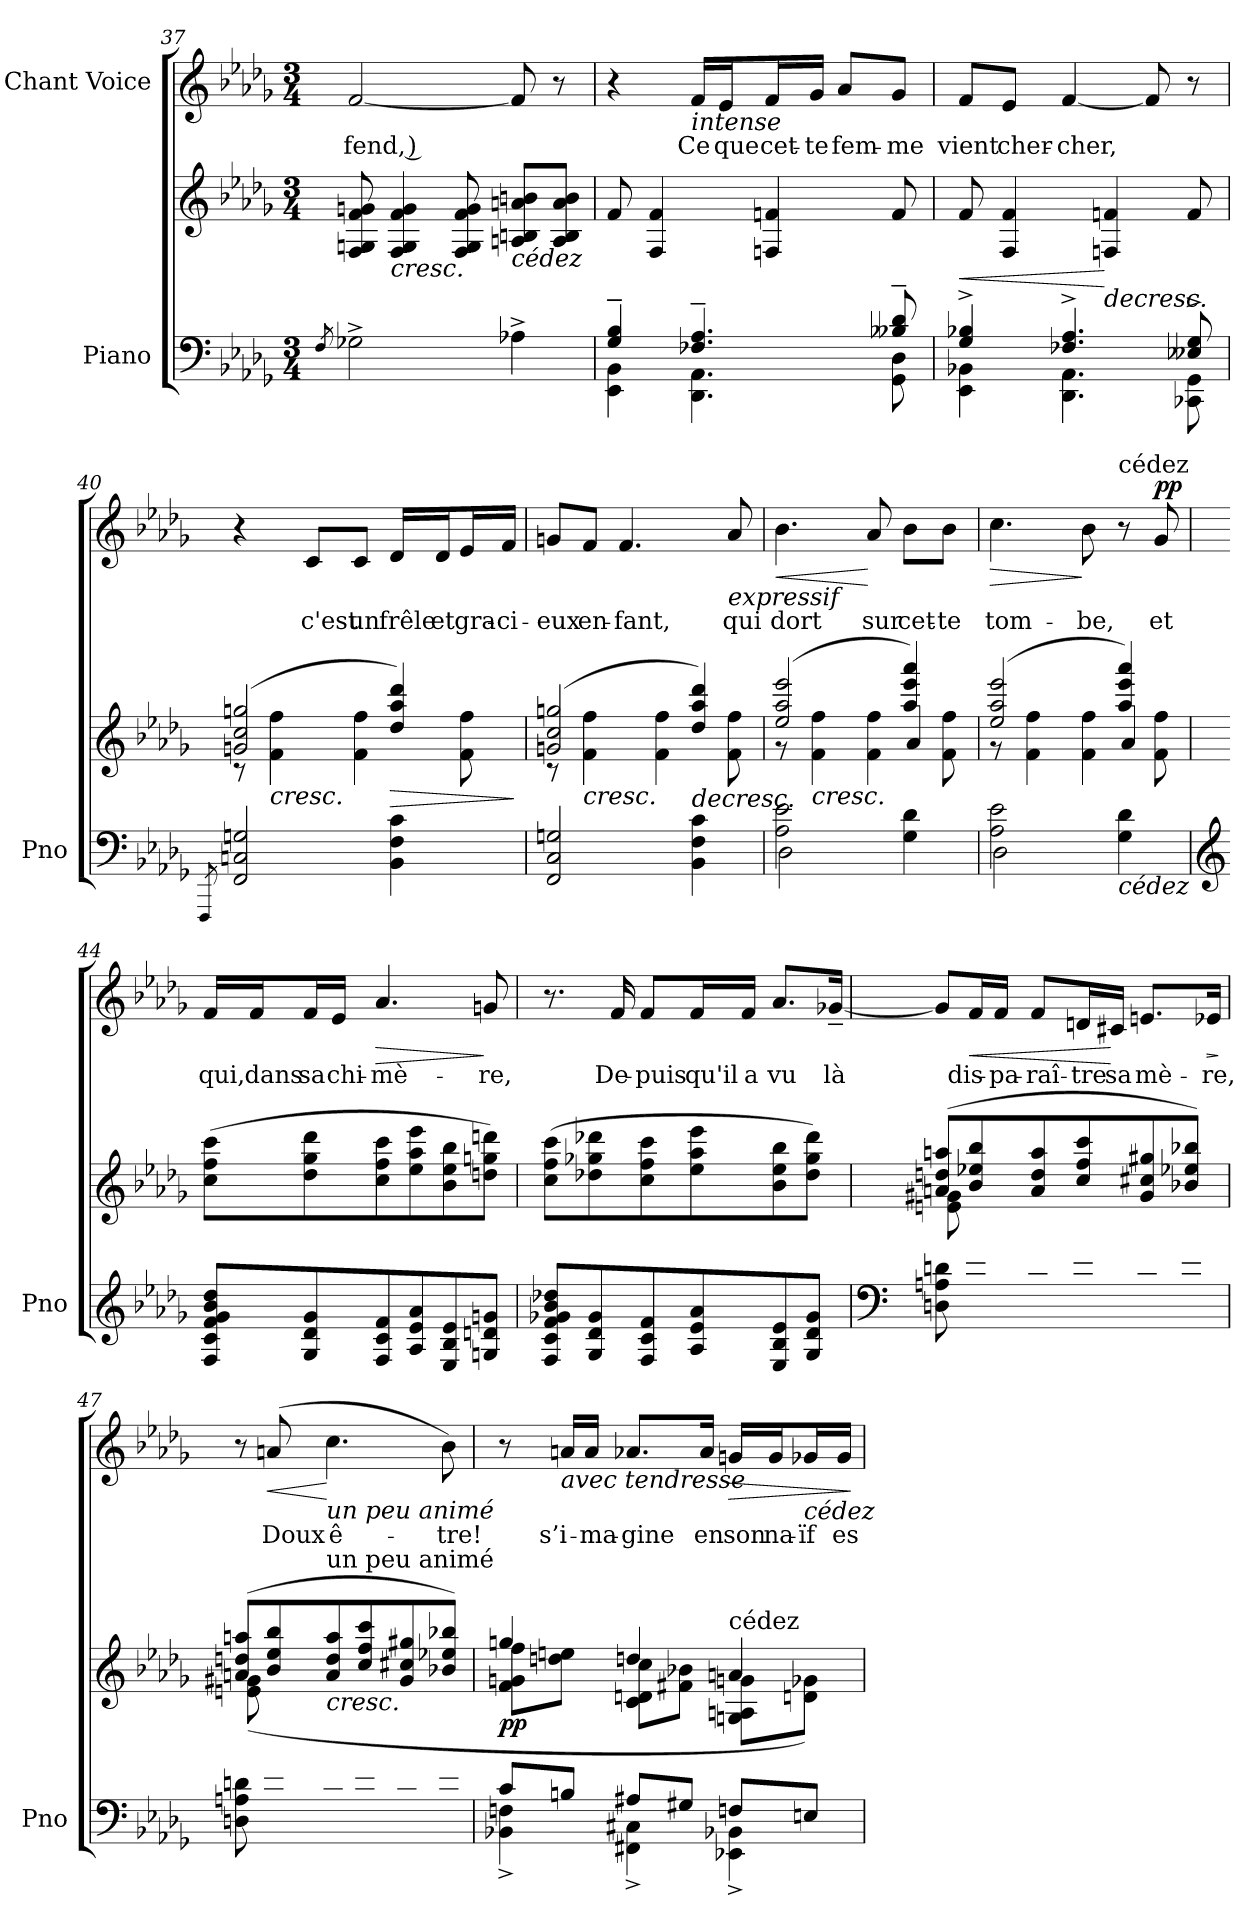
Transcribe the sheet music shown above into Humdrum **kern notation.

**kern	**kern	**dynam	**kern	**text	**dynam
*part2	*part2	*part2	*part1	*part1	*part1
*staff3	*staff2	*staff2/3	*staff1	*staff1	*staff1
*I"Piano	*	*	*I"Chant Voice	*	*
*I'Pno	*	*	*	*	*
*clefF4	*clefG2	*	*clefG2	*	*
*k[b-e-a-d-g-]	*k[b-e-a-d-g-]	*	*k[b-e-a-d-g-]	*	*
*M3/4	*M3/4	*	*M3/4	*	*
=37	=37	=37	=37	=37	=37
8qF/	.	.	.	.	.
!	!	!	!	!LO:LY:b	!
2G-X^\	8F/ 8Gn/ 8f/ 8gn/	.	[2f/	fend, )	.
!	!	!LO:HP:b	!	!	!
.	4F/ 4G/ 4f/ 4g/	<	.	.	.
.	8F/ 8G/ 8f/ 8g/	.	.	.	.
!	!LO:TX:b:i:t=cédez	!	!	!	!
4A-X^\	8An/ 8Bn/ 8an/ 8bn/L	.	8f/]	.	.
.	8A/ 8B/ 8a/ 8b/J	.	8r	.	.
=38	=38	=38	=38	=38	=38
*^	*	*	*	*	*
!	!	!	!LO:DY:b	!	!	!
!	!	!	!LO:DY:n=1:b	!	!	!
4G-/~ 4B-/~	4EE-\ 4BB-\	8f/	f other-dynamics	4r	.	.
.	.	4F/ 4f/	.	.	.	.
!	!	!	!	!LO:TX:b:i:t=intense	!	!
!	!	!	!	!	!LO:LY:b	!
4.F-X/~ 4.A-/~	4.DD-\ 4.AA-\	.	.	16f/LL	Ce	.
!	!	!	!	!	!LO:LY:b	!
.	.	.	.	16e-/J	que	.
!	!	!	!	!	!LO:LY:b	!
.	.	4Fn/ 4fn/	.	16f/L	cet-	.
!	!	!	!	!	!LO:LY:b	!
.	.	.	.	16g-/JJ	-te	.
!	!	!	!	!	!LO:LY:b	!
.	.	.	.	8a-/L	fem-	.
!	!	!	!	!	!LO:LY:b	!
8B--X/~ 8d-/~	8GG-\ 8D-\	8f/	.	8g-/J	-me	.
!!LO:LB:g=z
=39	=39	=39	=39	=39	=39	=39
!	!	!	!LO:HP:b	!	!LO:LY:b	!
4G-/^ 4B-X/^	4EE-\ 4BB-X\	8f/	<	8f/L	vient	.
!	!	!	!	!	!LO:LY:b	!
.	.	4F/ 4f/	.	8e-/J	cher-	.
!	!	!	!	!	!LO:LY:b	!
4.F-X/^ 4.A-/^	4.DD-\ 4.AA-\	.	.	[4f/	-cher,	.
!	!	!	!LO:HP:n=1:b	!	!	!
.	.	4Fn/ 4fn/	[ >	.	.	.
.	.	.	.	8f/]	.	.
8E--X/^ 8G-/^	8CC-X\ 8GG-\	8f/	.	8r	.	.
*v	*v	*	*	*	*	*
.	.	[	.	.	.
=40	=40	=40	=40	=40	=40
8qFFF/	.	.	.	.	.
*	*^	*	*	*	*
!	!	!	!LO:DY:b	!	!	!
!	!	!	!LO:DY:n=1:b	!	!	!
2FF/ 2Cn/ 2Gn/	(2gn/ 2cc/ 2ggn/	8r	p other-dynamics	4r	.	.
!	!	!	!LO:HP:b	!	!	!
.	.	4f\ 4ff\	<	.	.	.
!	!	!	!	!	!LO:LY:b	!LO:DY:a
!	!	!	!	!	!	!LO:DY:n=1:a
.	.	.	.	8c/L	c'est	p other-dynamics
!	!	!	!	!	!LO:LY:b	!
.	.	4f\ 4ff\	]	8c/J	un	.
!	!	!	!LO:HP:b	!	!LO:LY:b	!
4BB-\ 4F\ 4c\	4dd-/ 4aa-/ 4ddd-/)	.	>	16d-/LL	frêle	.
!	!	!	!	!	!LO:LY:b	!
.	.	.	.	16d-/J	et	.
!	!	!	!	!	!LO:LY:b	!
.	.	8f\ 8ff\	.	16e-/L	gra-	.
!	!	!	!	!	!LO:LY:b	!
.	.	.	.	16f/JJ	-ci-	.
*	*v	*v	*	*	*	*
.	.	]	.	.	.
=41	=41	=41	=41	=41	=41
*	*^	*	*	*	*
!	!	!	!	!	!LO:LY:b	!
2FF/ 2C/ 2Gn/	(2gn/ 2cc/ 2ggn/	8r	.	8gn/L	-eux	.
!	!	!	!LO:HP:b	!	!LO:LY:b	!
.	.	4f\ 4ff\	<	8f/J	en-	.
!	!	!	!	!	!LO:LY:b	!
.	.	.	.	4.f/	-fant,	.
.	.	4f\ 4ff\	]	.	.	.
!	!	!	!LO:HP:b	!	!	!
4BB-\ 4F\ 4c\	4dd-/ 4aa-/ 4ddd-/)	.	>	.	.	.
!	!	!	!	!LO:TX:b:i:t=expressif	!	!
!	!	!	!	!	!LO:LY:b	!
.	.	8f\ 8ff\	.	8a-/	qui	.
*	*v	*v	*	*	*	*
.	.	[	.	.	.
!!LO:PB:g=z
=42	=42	=42	=42	=42	=42
*^	*^	*	*	*	*
*	*	*	*^	*	*	*	*
!	!	!	!	!	!	!	!LO:LY:b	!LO:HP:b
2A-\ 2e-\	2D-\	(2ee-/ 2aa-/ 2eee-/	8r	2ryy	.	4.b-\	dort	<
!	!	!	!LO:TX:b:i:t=cresc.	!	!	!	!	!
.	.	.	4f\ 4ff\	.	.	.	.	.
!	!	!	!	!	!	!	!LO:LY:b	!
.	.	.	4f\ 4ff\	.	.	8a-/	sur	[
!	!	!	!	!	!	!	!LO:LY:b	!
4ryy	4G-\ 4d-\	4aa-/ 4eee-/ 4aaa-/)	.	4a-/	.	8b-\L	cet-	.
!	!	!	!	!	!	!	!LO:LY:b	!
.	.	.	8f\ 8ff\	.	.	8b-\J	-te	.
=43	=43	=43	=43	=43	=43	=43	=43	=43
!	!	!	!	!	!	!	!LO:LY:b	!LO:HP:b
2A-\ 2e-\	2D-\	(2ee-/ 2aa-/ 2eee-/	8r	2ryy	.	4.cc\	tom-	>
.	.	.	4f\ 4ff\	.	.	.	.	.
!	!	!	!	!	!	!	!LO:LY:b	!
.	.	.	4f\ 4ff\	.	.	8b-\	-be,	]
!	!	!	!	!	!	!LO:TX:a:t=cédez	!	!
!LO:TX:b:i:t=cédez	!	!	!	!	!	!	!	!
4ryy	4G-\ 4d-\	4aa-/ 4eee-/ 4aaa-/)	.	4a-/	[	8r	.	.
!	!	!	!	!	!	!	!LO:LY:b	!LO:DY:a
.	.	.	8f\ 8ff\	.	.	8g-/	et	pp
*v	*v	*	*	*	*	*	*	*
*	*v	*v	*v	*	*	*	*
=44	=44	=44	=44	=44	=44
*clefG2	*	*	*	*	*
*	*^	*	*	*	*
!	!	!	!LO:DY:b	!	!LO:LY:b	!
!	!	!	!LO:DY:n=1:b	!	!	!
*	*v	*v	*	*	*	*
8F/ 8c/ 8f/ 8g-/ 8b-/ 8dd-/L	(8cc\ 8ff\ 8ccc\L	pp other-dynamics	16f/LL	qui,	.
!	!	!	!	!LO:LY:b	!
.	.	.	16f/J	dans	.
!	!	!	!	!LO:LY:b	!
8G-/ 8d-/ 8g-/	8dd-\ 8gg-\ 8ddd-\	.	16f/L	sa	.
!	!	!	!	!LO:LY:b	!
.	.	.	16e-/JJ	chi-	.
!	!	!	!	!LO:LY:b	!LO:HP:b
8F/ 8c/ 8f/	8cc\ 8ff\ 8ccc\	.	4.a-/	-mè-	>
8A-/ 8e-/ 8a-/	8ee-\ 8aa-\ 8eee-\	.	.	.	.
8E-/ 8B-/ 8e-/	8b-\ 8ee-\ 8bb-\	.	.	.	.
!	!	!	!	!LO:LY:b	!
8Gn/ 8dn/ 8gn/J	8ddn\ 8ggn\ 8dddn\J)	.	8gn/	-re,	]
!!LO:LB:g=z
=45	=45	=45	=45	=45	=45
8F/ 8c/ 8f/ 8g-X/ 8b-/ 8dd-X/L	(8cc\ 8ff\ 8ccc\L	.	8.r	.	.
8G-/ 8d-/ 8g-/	8dd-X\ 8gg-X\ 8ddd-X\	.	.	.	.
!	!	!	!	!LO:LY:b	!
.	.	.	16f/	De-	.
!	!	!	!	!LO:LY:b	!
8F/ 8c/ 8f/	8cc\ 8ff\ 8ccc\	.	8f/L	-puis	.
!	!	!	!	!LO:LY:b	!
8A-/ 8e-/ 8a-/	8ee-\ 8aa-\ 8eee-\	.	16f/L	qu'il	.
!	!	!	!	!LO:LY:b	!
.	.	.	16f/JJ	a	.
!	!	!	!	!LO:LY:b	!
8E-/ 8B-/ 8e-/	8b-\ 8ee-\ 8bb-\	.	8.a-/L	vu	.
8G-/ 8d-/ 8g-/J	8dd-\ 8gg-\ 8ddd-\J)	.	.	.	.
!	!	!	!	!LO:LY:b	!
.	.	.	[16g-X~>/Jk	là	.
=46	=46	=46	=46	=46	=46
*clefF4	*	*	*	*	*
*^	*^	*	*	*	*
8ryy	8Dn\ 8An\ 8dn\	(>8an/ 8ddn/ 8aan/L	(8en\ 8g#X\L	.	8g-/L]	.	.
!	!	!	!	!	!	!LO:LY:b	!LO:HP:b
8E-X\ 8B-\ 8e-X\	2ryy	8b-/ 8ee-X/ 8bb-/	2ryy	.	16f/L	dis-	<
!	!	!	!	!	!	!LO:LY:b	!
.	.	.	.	.	16f/JJ	-pa-	.
!	!	!	!	!	!	!LO:LY:b	!
8D\ 8A\ 8d\	.	8a/ 8dd/ 8aa/	.	.	8f/L	-raî-	.
!	!	!	!	!	!	!LO:LY:b	!
8F\ 8c\ 8f\	.	8cc/ 8ff/ 8ccc/	.	.	16dn/L	-tre	.
!	!	!	!	!	!	!LO:LY:b	!
.	.	.	.	.	16c#X/JJ	sa	[
!	!	!	!	!	!	!LO:LY:b	!
8C#X\ 8G#X\ 8c#X\	.	8g#/ 8cc#X/ 8gg#X/	.	.	8.en/L	mè-	.
8E-X\ 8B-X\ 8e-X\J)	8ryy	8b-X/ 8ee-X/ 8bb-X/J)	8ryy	.	.	.	.
!	!	!	!	!	!	!LO:LY:b	!LO:HP:b
.	.	.	.	.	16e-X/Jk	-re,	>
*v	*v	*	*	*	*	*	*
*	*v	*v	*	*	*	*
.	.	.	.	.	]
=47	=47	=47	=47	=47	=47
*^	*^	*	*	*	*
8ryy	8Dn\ 8An\ 8dn\	(>8an/ 8ddn/ 8aan/L	(>8en\ 8g#X\L	.	8r	.	.
!	!	!	!	!	!	!LO:LY:b	!LO:HP:b
8E-\ 8B-\ 8en\	2ryy	8b-/ 8ee-/ 8bb-/	2ryy	.	(8an/	Doux	<
!	!	!	!	!	!LO:TX:b:i:t=un peu animé	!	!
!	!	!LO:TX:b:i:t=cresc.	!	!	!	!	!
!	!	!LO:TX:a:t=un peu animé	!	!	!	!	!
!	!	!	!	!	!	!LO:LY:b	!
8D\ 8A\ 8d\	.	8a/ 8dd/ 8aa/	.	.	4.cc\	ê-	[
8F\ 8c\ 8f\	.	8cc/ 8ff/ 8ccc/	.	.	.	.	.
8C#X\ 8G#X\ 8c#X\	.	8g#/ 8cc#X/ 8gg#X/	.	.	.	.	.
!	!	!	!	!	!	!LO:LY:b	!
8E-X\ 8B-X\ 8e-X\J)	8ryy	8b-X/ 8ee-X/ 8bb-X/J)	8ryy	.	8b-\)	-tre!	.
!!LO:LB:g=z
=48	=48	=48	=48	=48	=48	=48	=48
!	!	!	!	!LO:DY:b	!	!	!
8c/L	4BB-X\^ 4Fn\^	(4ggn/	8f\ 8gn\ 8ff\L	pp	8r	.	.
!	!	!	!	!	!LO:TX:b:i:t=avec tendresse	!	!
!	!	!	!	!LO:DY:b	!	!LO:LY:b	!
!	!	!	!	!LO:DY:n=1:b	!	!	!
8Bn/J	.	.	8ddn\ 8een\J	mf other-dynamics	16an/LL	s’i-	.
!	!	!	!	!	!	!LO:LY:b	!
.	.	.	.	.	16a/JJ	-ma-	.
!	!	!	!	!	!	!LO:LY:b	!
8A#X/L	4FF#X\^ 4C#X\^	4ddn/	8c\ 8dn\ 8cc\L	.	8.a-X/L	-gine	.
8G#X/J	.	.	8f#X\ 8b-X\J	.	.	.	.
!	!	!	!	!	!	!LO:LY:b	!
.	.	.	.	.	16a-/Jk	en	.
!	!	!LO:TX:a:t=cédez	!	!	!	!	!
!	!	!	!	!	!	!LO:LY:b	!LO:HP:b
8Fn/L	4EE-X\^ 4BB-X\^	4an/	8Gn\ 8An\ 8gn\L	.	16gn/LL	son	>
!	!	!	!	!	!	!LO:LY:b	!
.	.	.	.	.	16g/J	na-	.
!	!	!	!	!	!LO:TX:b:i:t=cédez	!	!
!	!	!	!	!	!	!LO:LY:b	!
8En/J	.	.	8dn\ 8g-X\J)	.	16g-X/L	-ïf	.
!	!	!	!	!	!	!LO:LY:b	!
.	.	.	.	.	16g-/JJ	es-	.
*v	*v	*	*	*	*	*	*
*	*v	*v	*	*	*	*
.	.	.	.	.	]
=	=	=	=	=	=
*-	*-	*-	*-	*-	*-
